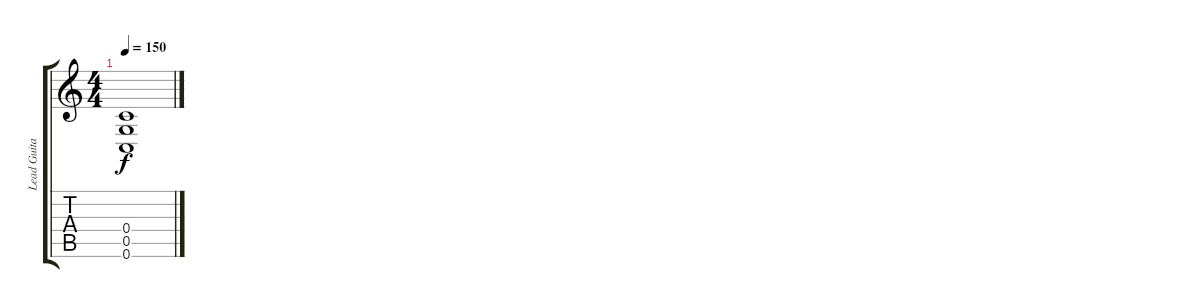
\track ("Lead Guitar" "Lead Guita") {instrument distortionguitar}
\staff {score tabs}
\tuning (D4 A3 F3 C3 G2 C2) {hide}
\ts (4 4)
\tempo 150
\clef g2
\ks c
(0.4{t} 0.5{t} 0.6{t}).1{dy f}
